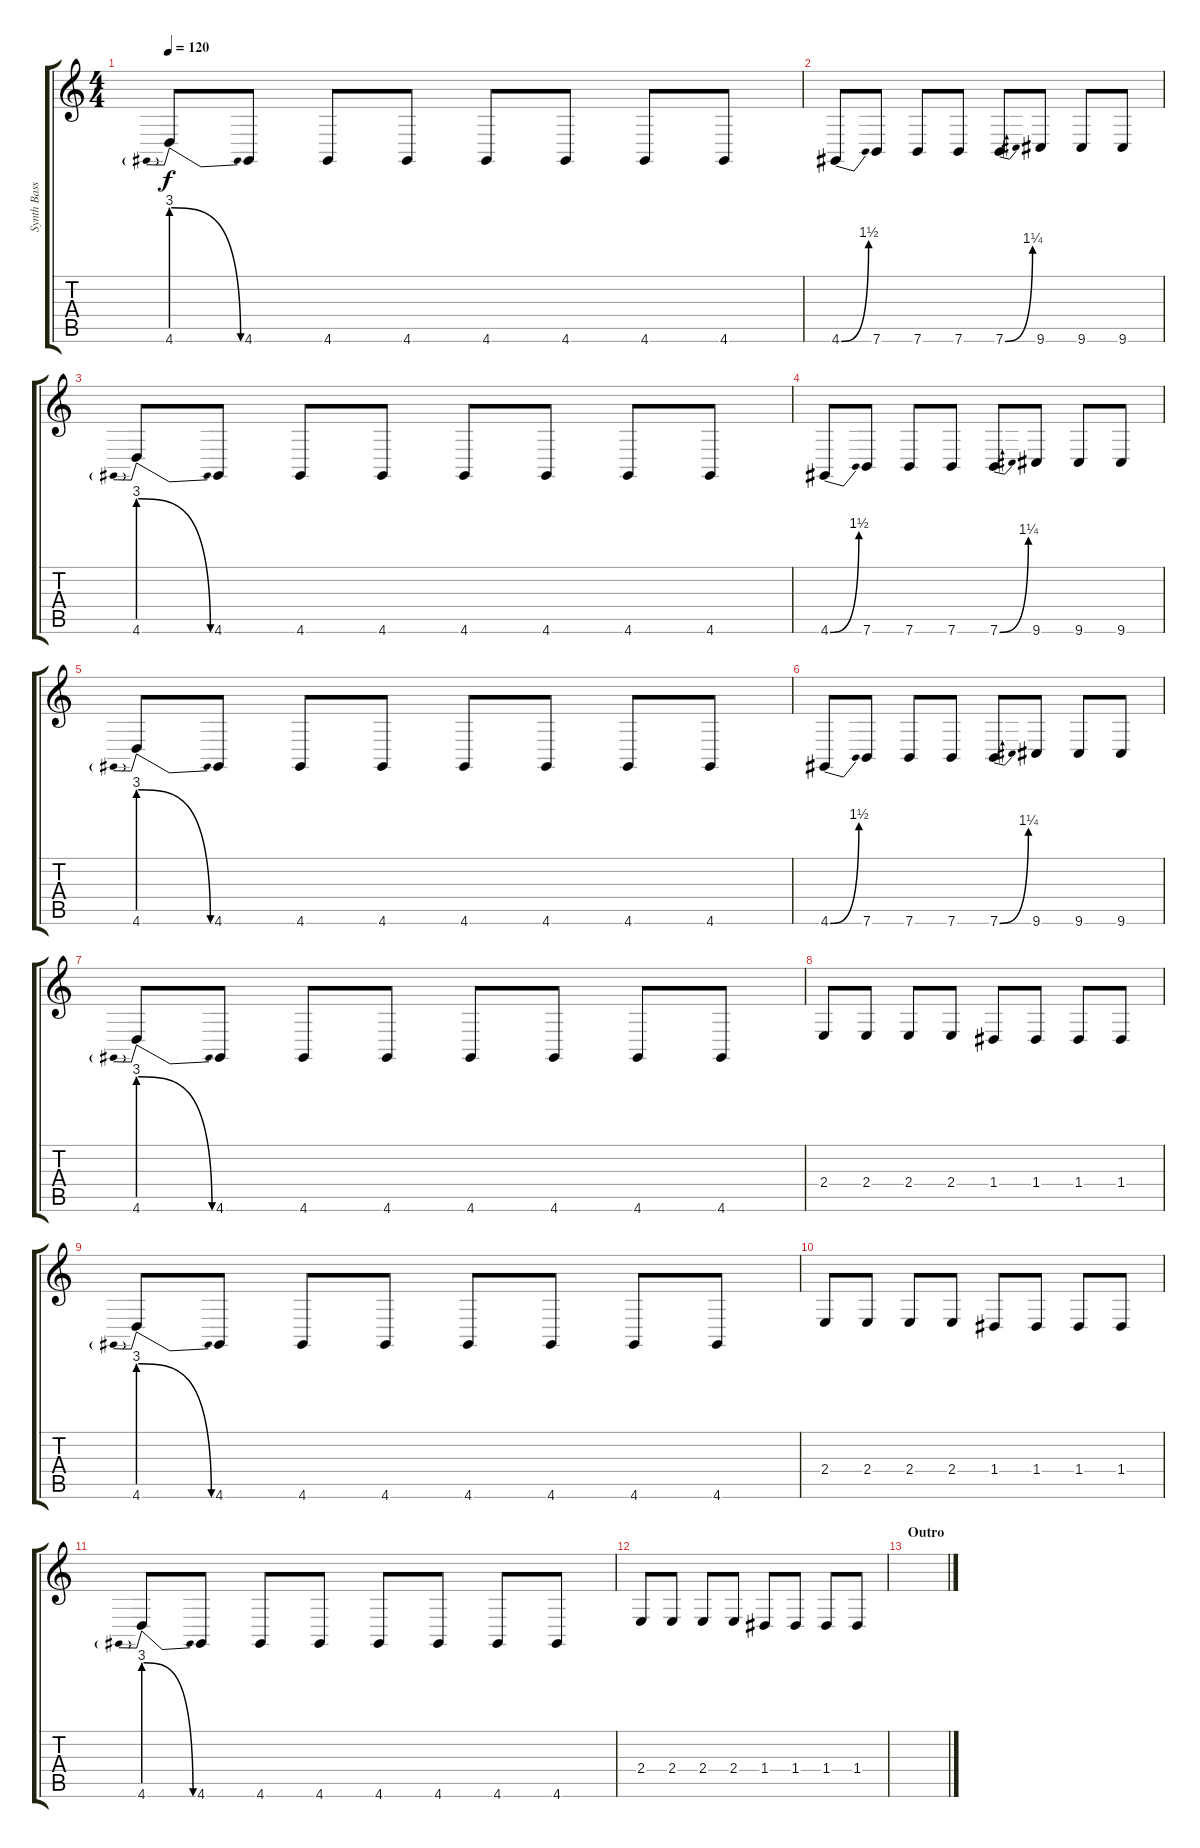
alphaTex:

\track ("Synth Bass" "Synth Bass") {instrument lead1square}
\staff {score tabs}
\tuning (E4 B3 G3 D3 A2 E2) {hide}
\ts (4 4)
\tempo 120
\clef g2
\ks c
4.6{be (prebendrelease 0 12 60 0)}.8{dy f} 4.6.8 4.6.8 4.6.8 4.6.8 4.6.8 4.6.8 4.6.8 |
4.6{be (bend 0 0 60 6)}.8 7.6.8 7.6.8 7.6.8 7.6{be (bend 0 0 60 5)}.8 9.6.8 9.6.8 9.6.8 |
4.6{be (prebendrelease 0 12 60 0)}.8 4.6.8 4.6.8 4.6.8 4.6.8 4.6.8 4.6.8 4.6.8 |
4.6{be (bend 0 0 60 6)}.8 7.6.8 7.6.8 7.6.8 7.6{be (bend 0 0 60 5)}.8 9.6.8 9.6.8 9.6.8 |
4.6{be (prebendrelease 0 12 60 0)}.8 4.6.8 4.6.8 4.6.8 4.6.8 4.6.8 4.6.8 4.6.8 |
4.6{be (bend 0 0 60 6)}.8 7.6.8 7.6.8 7.6.8 7.6{be (bend 0 0 60 5)}.8 9.6.8 9.6.8 9.6.8 |
4.6{be (prebendrelease 0 12 60 0)}.8 4.6.8 4.6.8 4.6.8 4.6.8 4.6.8 4.6.8 4.6.8 |
2.4.8 2.4.8 2.4.8 2.4.8 1.4.8 1.4.8 1.4.8 1.4.8 |
4.6{be (prebendrelease 0 12 60 0)}.8 4.6.8 4.6.8 4.6.8 4.6.8 4.6.8 4.6.8 4.6.8 |
2.4.8 2.4.8 2.4.8 2.4.8 1.4.8 1.4.8 1.4.8 1.4.8 |
4.6{be (prebendrelease 0 12 60 0)}.8 4.6.8 4.6.8 4.6.8 4.6.8 4.6.8 4.6.8 4.6.8 |
2.4.8 2.4.8 2.4.8 2.4.8 1.4.8 1.4.8 1.4.8 1.4.8 |
\section ("" "Outro")
